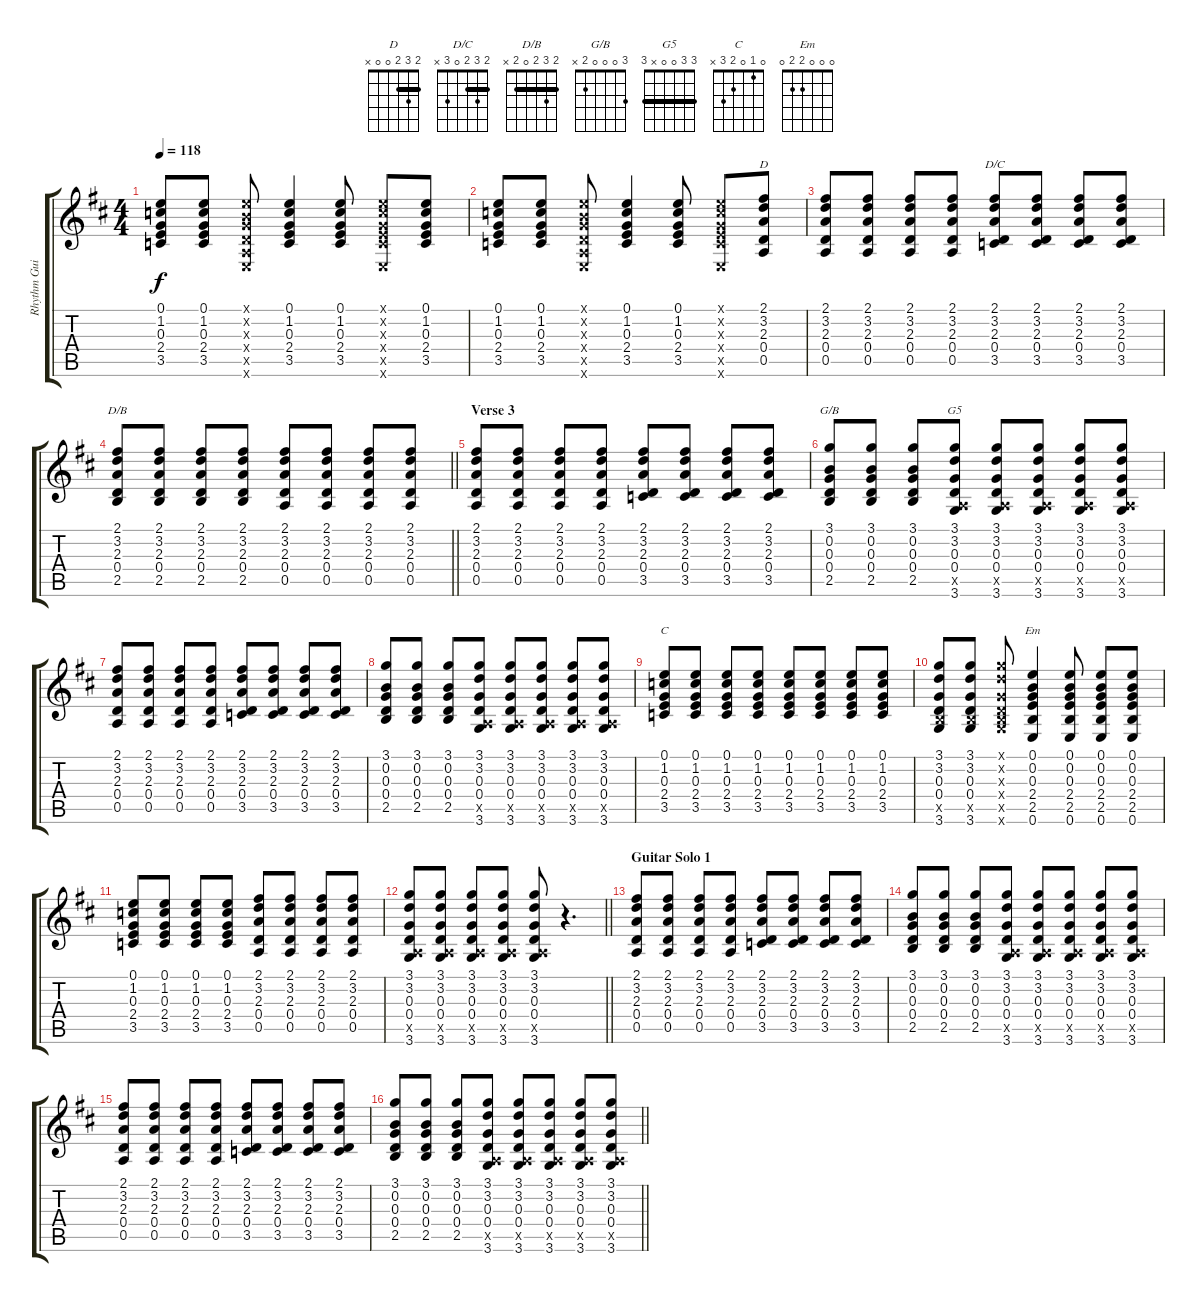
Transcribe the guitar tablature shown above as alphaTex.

\track ("Rhythm Guitar" "Rhythm Gui") {instrument acousticguitarsteel}
\staff {score tabs}
\tuning (E4 B3 G3 D3 A2 E2) {hide}
\chord ("D" 2 3 2 0 0 x) {barre 2}
\chord ("D/C" 2 3 2 0 3 x) {barre 2}
\chord ("D/B" 2 3 2 0 2 x) {barre 2}
\chord ("G/B" 3 0 0 0 2 x)
\chord ("G5" 3 3 0 0 x 3) {barre 3}
\chord ("C" 0 1 0 2 3 x)
\chord ("Em" 0 0 0 2 2 0)
\ts (4 4)
\tempo 118
\clef g2
\ks d
(0.1 1.2 0.3 2.4 3.5).8{dy f} (0.1 1.2 0.3 2.4 3.5).8 (0.1{x} 0.2{x} 0.3{x} 0.4{x} 0.5{x} 0.6{x}).8 (0.1 1.2 0.3 2.4 3.5).4 (0.1 1.2 0.3 2.4 3.5).8 (0.1{x} 1.2{x} 0.3{x} 2.4{x} 3.5{x} 0.6{x}).8 (0.1 1.2 0.3 2.4 3.5).8 |
(0.1 1.2 0.3 2.4 3.5).8 (0.1 1.2 0.3 2.4 3.5).8 (0.1{x} 0.2{x} 0.3{x} 0.4{x} 0.5{x} 0.6{x}).8 (0.1 1.2 0.3 2.4 3.5).4 (0.1 1.2 0.3 2.4 3.5).8 (0.1{x} 1.2{x} 0.3{x} 2.4{x} 3.5{x} 0.6{x}).8 (2.1 3.2 2.3 0.4 0.5).8{ch "D"} |
(2.1 3.2 2.3 0.4 0.5).8 (2.1 3.2 2.3 0.4 0.5).8 (2.1 3.2 2.3 0.4 0.5).8 (2.1 3.2 2.3 0.4 0.5).8 (2.1 3.2 2.3 0.4 3.5).8{ch "D/C"} (2.1 3.2 2.3 0.4 3.5).8 (2.1 3.2 2.3 0.4 3.5).8 (2.1 3.2 2.3 0.4 3.5).8 |
\barLineRight lightlight
(2.1 3.2 2.3 0.4 2.5).8{ch "D/B"} (2.1 3.2 2.3 0.4 2.5).8 (2.1 3.2 2.3 0.4 2.5).8 (2.1 3.2 2.3 0.4 2.5).8 (2.1 3.2 2.3 0.4 0.5).8 (2.1 3.2 2.3 0.4 0.5).8 (2.1 3.2 2.3 0.4 0.5).8 (2.1 3.2 2.3 0.4 0.5).8 |
\section ("" "Verse 3")
(2.1 3.2 2.3 0.4 0.5).8 (2.1 3.2 2.3 0.4 0.5).8 (2.1 3.2 2.3 0.4 0.5).8 (2.1 3.2 2.3 0.4 0.5).8 (2.1 3.2 2.3 0.4 3.5).8 (2.1 3.2 2.3 0.4 3.5).8 (2.1 3.2 2.3 0.4 3.5).8 (2.1 3.2 2.3 0.4 3.5).8 |
(3.1 0.2 0.3 0.4 2.5).8{ch "G/B"} (3.1 0.2 0.3 0.4 2.5).8 (3.1 0.2 0.3 0.4 2.5).8 (3.1 3.2 0.3 0.4 0.5{x} 3.6).8{ch "G5"} (3.1 3.2 0.3 0.4 0.5{x} 3.6).8 (3.1 3.2 0.3 0.4 0.5{x} 3.6).8 (3.1 3.2 0.3 0.4 0.5{x} 3.6).8 (3.1 3.2 0.3 0.4 0.5{x} 3.6).8 |
(2.1 3.2 2.3 0.4 0.5).8 (2.1 3.2 2.3 0.4 0.5).8 (2.1 3.2 2.3 0.4 0.5).8 (2.1 3.2 2.3 0.4 0.5).8 (2.1 3.2 2.3 0.4 3.5).8 (2.1 3.2 2.3 0.4 3.5).8 (2.1 3.2 2.3 0.4 3.5).8 (2.1 3.2 2.3 0.4 3.5).8 |
(3.1 0.2 0.3 0.4 2.5).8 (3.1 0.2 0.3 0.4 2.5).8 (3.1 0.2 0.3 0.4 2.5).8 (3.1 3.2 0.3 0.4 0.5{x} 3.6).8 (3.1 3.2 0.3 0.4 0.5{x} 3.6).8 (3.1 3.2 0.3 0.4 0.5{x} 3.6).8 (3.1 3.2 0.3 0.4 0.5{x} 3.6).8 (3.1 3.2 0.3 0.4 0.5{x} 3.6).8 |
(0.1 1.2 0.3 2.4 3.5).8{ch "C"} (0.1 1.2 0.3 2.4 3.5).8 (0.1 1.2 0.3 2.4 3.5).8 (0.1 1.2 0.3 2.4 3.5).8 (0.1 1.2 0.3 2.4 3.5).8 (0.1 1.2 0.3 2.4 3.5).8 (0.1 1.2 0.3 2.4 3.5).8 (0.1 1.2 0.3 2.4 3.5).8 |
(3.1 3.2 0.3 0.4 2.5{x} 3.6).8 (3.1 3.2 0.3 0.4 2.5{x} 3.6).8 (3.1{x} 3.2{x} 0.3{x} 0.4{x} 2.5{x} 3.6{x}).8 (0.1 0.2 0.3 2.4 2.5 0.6).4{ch "Em"} (0.1 0.2 0.3 2.4 2.5 0.6).8 (0.1 0.2 0.3 2.4 2.5 0.6).8 (0.1 0.2 0.3 2.4 2.5 0.6).8 |
(0.1 1.2 0.3 2.4 3.5).8 (0.1 1.2 0.3 2.4 3.5).8 (0.1 1.2 0.3 2.4 3.5).8 (0.1 1.2 0.3 2.4 3.5).8 (2.1 3.2 2.3 0.4 0.5).8 (2.1 3.2 2.3 0.4 0.5).8 (2.1 3.2 2.3 0.4 0.5).8 (2.1 3.2 2.3 0.4 0.5).8 |
\barLineRight lightlight
(3.1 3.2 0.3 0.4 0.5{x} 3.6).8 (3.1 3.2 0.3 0.4 0.5{x} 3.6).8 (3.1 3.2 0.3 0.4 0.5{x} 3.6).8 (3.1 3.2 0.3 0.4 0.5{x} 3.6).8 (3.1 3.2 0.3 0.4 0.5{x} 3.6).8 r.4{d} |
\section ("" "Guitar Solo 1")
(2.1 3.2 2.3 0.4 0.5).8 (2.1 3.2 2.3 0.4 0.5).8 (2.1 3.2 2.3 0.4 0.5).8 (2.1 3.2 2.3 0.4 0.5).8 (2.1 3.2 2.3 0.4 3.5).8 (2.1 3.2 2.3 0.4 3.5).8 (2.1 3.2 2.3 0.4 3.5).8 (2.1 3.2 2.3 0.4 3.5).8 |
(3.1 0.2 0.3 0.4 2.5).8 (3.1 0.2 0.3 0.4 2.5).8 (3.1 0.2 0.3 0.4 2.5).8 (3.1 3.2 0.3 0.4 0.5{x} 3.6).8 (3.1 3.2 0.3 0.4 0.5{x} 3.6).8 (3.1 3.2 0.3 0.4 0.5{x} 3.6).8 (3.1 3.2 0.3 0.4 0.5{x} 3.6).8 (3.1 3.2 0.3 0.4 0.5{x} 3.6).8 |
(2.1 3.2 2.3 0.4 0.5).8 (2.1 3.2 2.3 0.4 0.5).8 (2.1 3.2 2.3 0.4 0.5).8 (2.1 3.2 2.3 0.4 0.5).8 (2.1 3.2 2.3 0.4 3.5).8 (2.1 3.2 2.3 0.4 3.5).8 (2.1 3.2 2.3 0.4 3.5).8 (2.1 3.2 2.3 0.4 3.5).8 |
\barLineRight lightlight
(3.1 0.2 0.3 0.4 2.5).8 (3.1 0.2 0.3 0.4 2.5).8 (3.1 0.2 0.3 0.4 2.5).8 (3.1 3.2 0.3 0.4 0.5{x} 3.6).8 (3.1 3.2 0.3 0.4 0.5{x} 3.6).8 (3.1 3.2 0.3 0.4 0.5{x} 3.6).8 (3.1 3.2 0.3 0.4 0.5{x} 3.6).8 (3.1 3.2 0.3 0.4 0.5{x} 3.6).8
